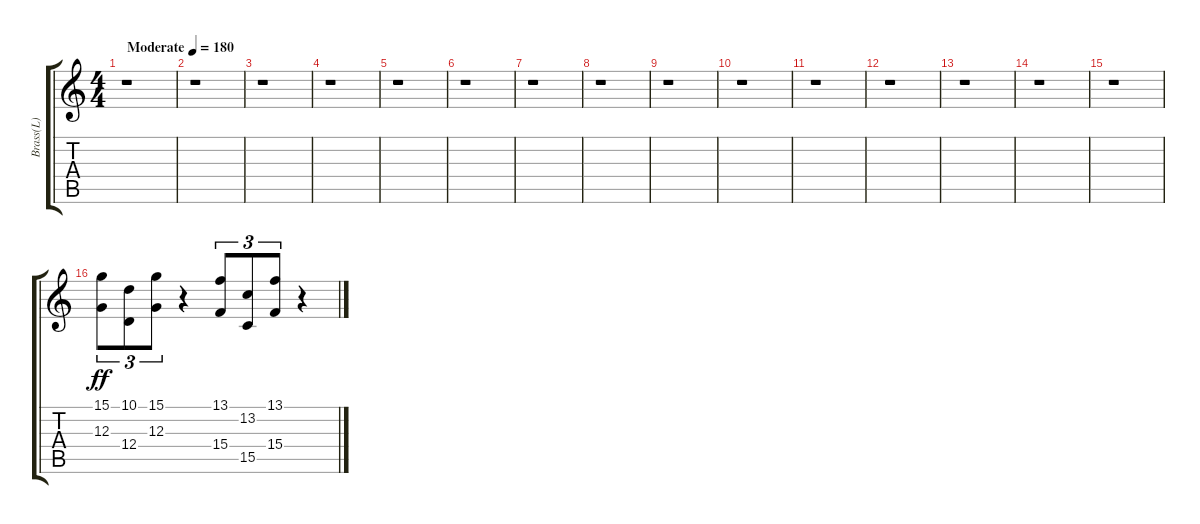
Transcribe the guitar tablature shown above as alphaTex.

\track ("Brass(L)" "Brass(L)") {instrument brasssection}
\staff {score tabs}
\tuning (E4 B3 G3 D3 A2 E2) {hide}
\ts (4 4)
\tempo (180 "Moderate")
\clef g2
\ks c
r.1{dy ff instrument brasssection} |
r.1 |
r.1 |
r.1 |
r.1 |
r.1 |
r.1 |
r.1 |
r.1 |
r.1 |
r.1 |
r.1 |
r.1 |
r.1 |
r.1 |
(15.1 12.3).8{tu (3 2)} (10.1 12.4).8{tu (3 2)} (15.1 12.3).8{tu (3 2)} r.4 (13.1 15.4).8{tu (3 2)} (13.2 15.5).8{tu (3 2)} (13.1 15.4).8{tu (3 2)} r.4
